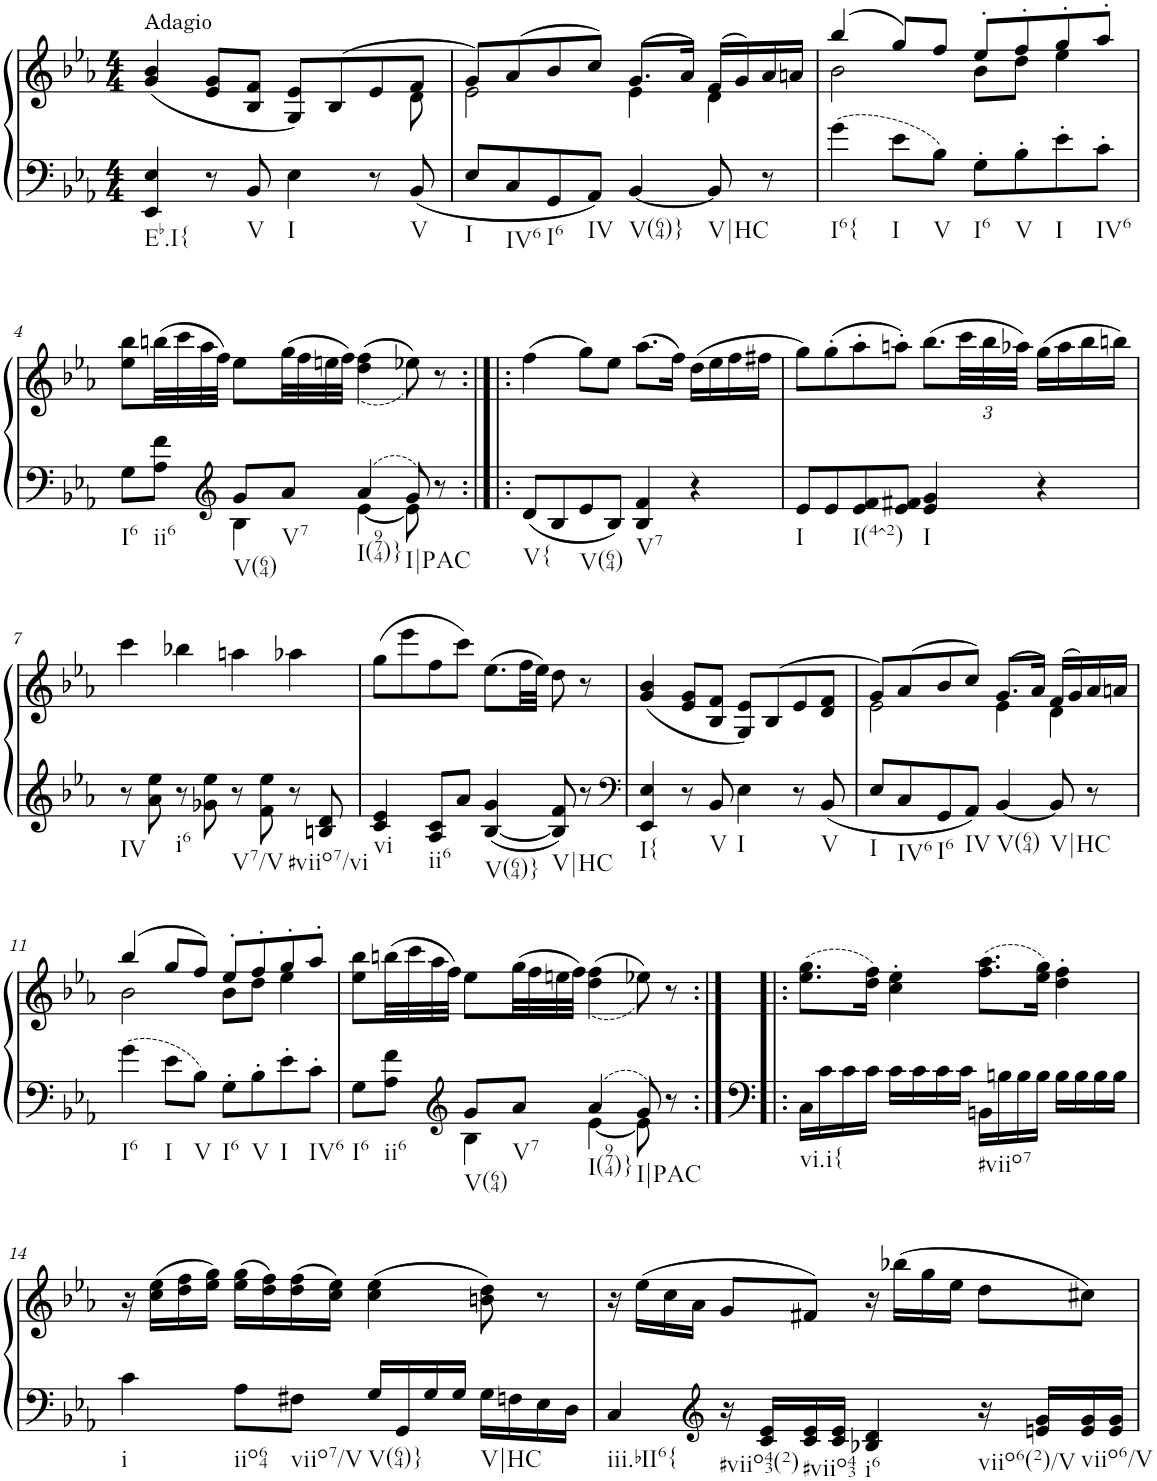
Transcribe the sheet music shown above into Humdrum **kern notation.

**kern	**kern
*part1	*part1
*staff2	*staff1
*I"Piano, Piano right	*
*I'Pno.	*
*clefF4	*clefG2
*k[b-e-a-]	*k[b-e-a-]
*M4/4	*M4/4
=1	=1
*	*^
!	!LO:TX:a:t=Adagio	!
!LO:TX:b:t=Eb.I{	!	!
4EE-/ 4E-/	(<4g/ 4b-/	2..ryy
8r	8e-/ 8g/L	.
!LO:TX:b:t=V	!	!
8BB-/	8B-/ 8f/J	.
!LO:TX:b:t=I	!	!
4E-\	8G/ 8e-/L)	.
.	(>8B-/	.
8r	8e-/	.
!LO:TX:b:t=V	!	!
8BB-/	8f/J	8d\
=2	=2	=2
!LO:TX:b:t=I	!	!
8E-/L	8g/L)	2e-\
!LO:TX:b:t=IV6	!	!
8C/	(8a-/	.
!LO:TX:b:t=I6	!	!
8GG/	8b-/	.
!LO:TX:b:t=IV	!	!
8AA-/J	8cc/J)	.
!LO:TX:b:t=V(64)}	!	!
[4BB-/	(8.g/L	4e-\
.	16a-/Jk)	.
!LO:TX:b:t=V|HC	!	!
8BB-/]	(16f/LL	4d\
.	16g/)	.
8r	16a-/	.
.	16an/JJ	.
=3	=3	=3
!LO:TX:b:t=I6{	!	!
4g\	(4bb-/	2b-\
!LO:TX:b:t=I	!	!
8e-\L	8gg/L)	.
!LO:TX:b:t=V	!	!
8B-\J	8ff/J	.
!LO:TX:b:t=I6	!	!
8G'\L	8ee-'/L	8b-\L
!LO:TX:b:t=V	!	!
8B-'\	8ff'/	8dd\J
!LO:TX:b:t=I	!	!
8e-'\	8gg'/	4ee-\
!LO:TX:b:t=IV6	!	!
8c'\J	8aa-'/J	.
*	*v	*v
!!LO:LB:g=z
=4	=4
*^	*
!LO:TX:b:t=I6	!	!
8G\L	4ryy	8ee-\ 8bb-\L
!LO:TX:b:t=ii6	!	!
8A-\ 8f\J	.	(32bbn\LL
.	.	32ccc\
.	.	32aa-\
.	.	32ff\JJJ)
*clefG2	*	*
!LO:TX:b:t=V(64)	!	!
8g/L	4B-\	8ee-\L
!LO:TX:b:t=V7	!	!
8a-/J	.	(32gg\LL
.	.	32ff\
.	.	32een\
.	.	32ff\JJJ)
!LO:TX:b:t=I(974)}	!	!
4a-/	[4e-\	(<(4dd\ 4ff\
!LO:TX:b:t=I|PAC	!	!
8g/	8e-\]	8ee-X\))
8r	8ryy	8r
=5:|!|:	=5:|!|:	=5:|!|:
!LO:TX:b:t=V{	!	!
*v	*v	*
8d/L	(4ff\
8B-/	.
!LO:TX:b:t=V(64)	!
8e-/	8gg\L)
8B-/J	8ee-\J
!LO:TX:b:t=V7	!
4B-/ 4f/	(8.aa-\L
.	16ff\Jk)
4r	(16dd\LL
.	16ee-\
.	16ff\
.	16ff#X\JJ
=6	=6
!LO:TX:b:t=I	!
8e-/L	8gg\L)
8e-/	(8gg'\
!LO:TX:b:t=I(4^2)	!
8e-/ 8f/	8aa-'\
8e-/ 8f#X/J	8aan'\J)
!LO:TX:b:t=I	!
4e-/ 4g/	(8.bb-\L
*	*Xbrackettup
.	48ccc\LL
.	48bb-\
.	48aa-X\JJJ)
4r	(16gg\LL
.	16aa-\
.	16bb-\
.	16bbn\JJ)
!!LO:LB:g=z
=7	=7
!LO:TX:b:t=IV	!
8r	4ccc\
8a-\ 8ee-\	.
!LO:TX:b:t=i6	!
8r	4bb-X\
8g-X\ 8ee-\	.
!LO:TX:b:t=V7/V	!
8r	4aan\
8f\ 8ee-\	.
!LO:TX:b:t=#viio7/vi	!
8r	4aa-X\
8Bn/ 8d/	.
=8	=8
!LO:TX:b:t=vi	!
4c/ 4e-/	(8gg\L
.	8eee-\
!LO:TX:b:t=ii6	!
8A-/ 8c/L	8ff\
8a-/J	8ccc\J)
!LO:TX:b:t=V(64)}	!
[4B-/ 4g/	(8.ee-\L
.	32ff\LL
.	32ee-\JJJ)
!LO:TX:b:t=V|HC	!
8B-/] 8f/	8dd\
8r	8r
=9	=9
*clefF4	*
!LO:TX:b:t=I{	!
4EE-/ 4E-/	(4g/ 4b-/
8r	8e-/ 8g/L
!LO:TX:b:t=V	!
8BB-/	8B-/ 8f/J
!LO:TX:b:t=I	!
4E-\	8G/ 8e-/L)
.	(>8B-/
8r	8e-/
!LO:TX:b:t=V	!
8BB-/	8d/ 8f/J
=10	=10
*	*^
!LO:TX:b:t=I	!	!
8E-/L	8g/L)	2e-\
!LO:TX:b:t=IV6	!	!
8C/	(8a-/	.
!LO:TX:b:t=I6	!	!
8GG/	8b-/	.
!LO:TX:b:t=IV	!	!
8AA-/J	8cc/J)	.
!LO:TX:b:t=V(64)	!	!
[4BB-/	(8.g/L	4e-\
.	16a-/Jk)	.
!LO:TX:b:t=V|HC	!	!
8BB-/]	(16f/LL	4d\
.	16g/)	.
8r	16a-/	.
.	16an/JJ	.
!!LO:LB:g=z	!!
=11	=11	=11
!LO:TX:b:t=I6	!	!
4g\	(4bb-/	2b-\
!LO:TX:b:t=I	!	!
8e-\L	8gg/L	.
!LO:TX:b:t=V	!	!
8B-\J	8ff/J)	.
!LO:TX:b:t=I6	!	!
8G'\L	8ee-'/L	8b-\L
!LO:TX:b:t=V	!	!
8B-'\	8ff'/	8dd\J
!LO:TX:b:t=I	!	!
8e-'\	8gg'/	4ee-\
!LO:TX:b:t=IV6	!	!
8c'\J	8aa-'/J	.
*	*v	*v
=12	=12
*^	*
!LO:TX:b:t=I6	!	!
8G\L	4ryy	8ee-\ 8bb-\L
!LO:TX:b:t=ii6	!	!
8A-\ 8f\J	.	(32bbn\LL
.	.	32ccc\
.	.	32aa-\
.	.	32ff\JJJ)
*clefG2	*	*
!LO:TX:b:t=V(64)	!	!
8g/L	4B-\	8ee-\L
!LO:TX:b:t=V7	!	!
8a-/J	.	(32gg\LL
.	.	32ff\
.	.	32een\
.	.	32ff\JJJ)
!LO:TX:b:t=I(974)}	!	!
4a-/	[4e-\	((<4dd\ 4ff\
!LO:TX:b:t=I|PAC	!	!
8g/	8e-\]	8ee-X\))
8r	8ryy	8r
=13:|!|:	=13:|!|:	=13:|!|:
!LO:TX:b:t=vi.i{	!	!
*v	*v	*
16C\LL	(8.ee-\ 8.gg\L
16c\	.
16c\	.
16c\JJ	16dd\ 16ff\Jk)
16c\LL	4cc\' 4ee-\'
16c\	.
16c\	.
16c\JJ	.
!LO:TX:b:t=#viio7	!
16BBn\LL	(8.ff\ 8.aa-\L
16Bn\	.
16B\	.
16B\JJ	16ee-\ 16gg\Jk)
16B\LL	4dd\' 4ff\'
16B\	.
16B\	.
16B\JJ	.
!!LO:LB:g=z
=14	=14
!LO:TX:b:t=i	!
4c\	16r
.	(16cc\ 16ee-\LL
.	16dd\ 16ff\
.	16ee-\ 16gg\JJ)
!LO:TX:b:t=iio64	!
8A-\L	(16ee-\ 16gg\LL
.	16dd\ 16ff\)
!LO:TX:b:t=viio7/V	!
8F#X\J	(16dd\ 16ff\
.	16cc\ 16ee-\JJ)
!LO:TX:b:t=V(64)}	!
16G/LL	(4cc\ 4ee-\
16GG/	.
16G/	.
16G/JJ	.
!LO:TX:b:t=V|HC	!
16G\LL	8bn\ 8dd\)
16Fn\	.
16E-\	8r
16D\JJ	.
=15	=15
!LO:TX:b:t=iii.bII6{	!
4C/	16r
.	(16ee-\LL
.	16cc\
.	16a-\JJ
*clefG2	*
!LO:TX:b:t=#viio43(2)	!
16r	8g/L
16c/ 16e-/LL	.
!LO:TX:b:t=#viio43	!
16c/ 16e-/	8f#X/J)
16c/ 16e-/JJ	.
!LO:TX:b:t=i6	!
4B-X/ 4d/	16r
.	(16bb-X\LL
.	16gg\
.	16ee-\JJ
!LO:TX:b:t=viio6(2)/V	!
16r	8dd\L
16en/ 16g/LL	.
!LO:TX:b:t=viio6/V	!
16e/ 16g/	8cc#X\J)
16e/ 16g/JJ	.
=	=
*-	*-
